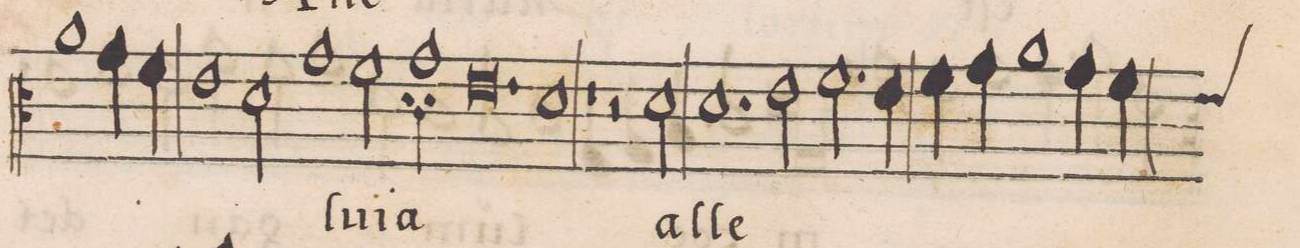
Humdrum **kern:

**kern	**text
*I"CANTVS	*
*clefC3	*
*k[]	*
*met(C|)	*
*M2/1	*
1a\	.
=6-	=6-
4g\	.
4f\	.
1e\	.
=7-	=7-
2d\	.
1g\	.
2f\	-lu-
=8-	=8-
1g\	-ia
0.e\	.
=9-	=9-
=10-	=10-
1d\	.
1r	.
=11-	=11-
2r	.
2d\	al-
1.d\	-le-
=12-	=12-
2e\	.
2.f\	.
4e\	.
=13-	=13-
4f\	.
4g\	.
1a\	.
4g\	.
*custos:e	*
4f\	.
=14-	=14-
*-	*-
